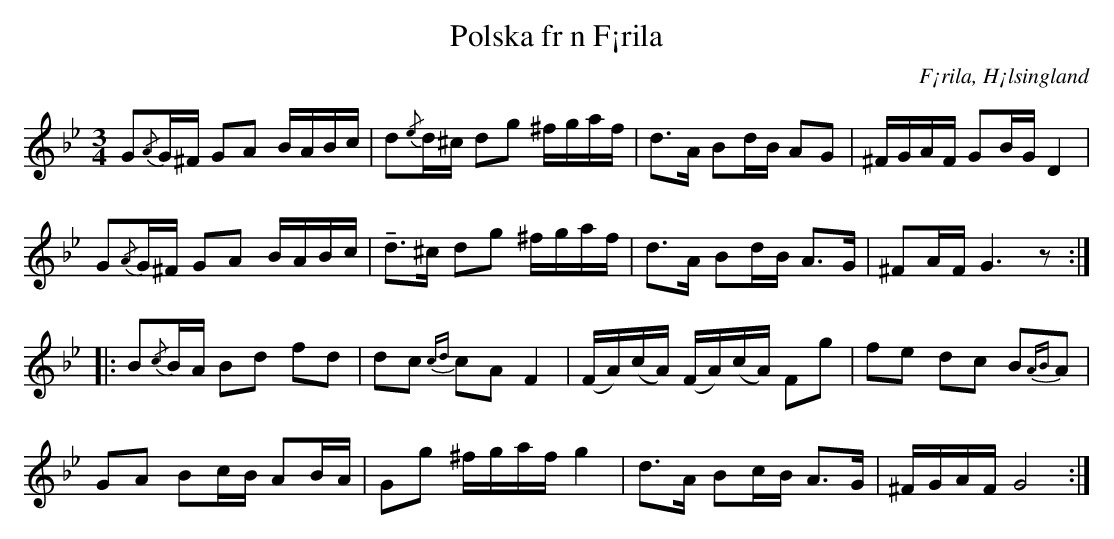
X:1
T: Polska fr n F¡rila
O: F¡rila, H¡lsingland
M: 3/4
L: 1/16
K: Gm
G2{/A}G^F G2A2 BABc | d2{/e}d^c d2g2 ^fgaf | d2>A2 B2dB A2G2 | ^FGAF G2BG D4 |
G2{/A}G^F G2A2 BABc | !tenuto!d2>^c2 d2g2 ^fgaf | d2>A2 B2dB A2>G2 | ^F2AF G6z2 ::
B2{/c}BA B2d2 f2d2 | d2c2 {cd}c2A2 F4 | (FA)(cA) (FA)(cA) F2g2 | f2e2 d2c2 B2{AB}A2 |
G2A2 B2cB A2BA | G2g2 ^fgaf g4 | d2>A2 B2cB A2>G2 | ^FGAF G8 :|
